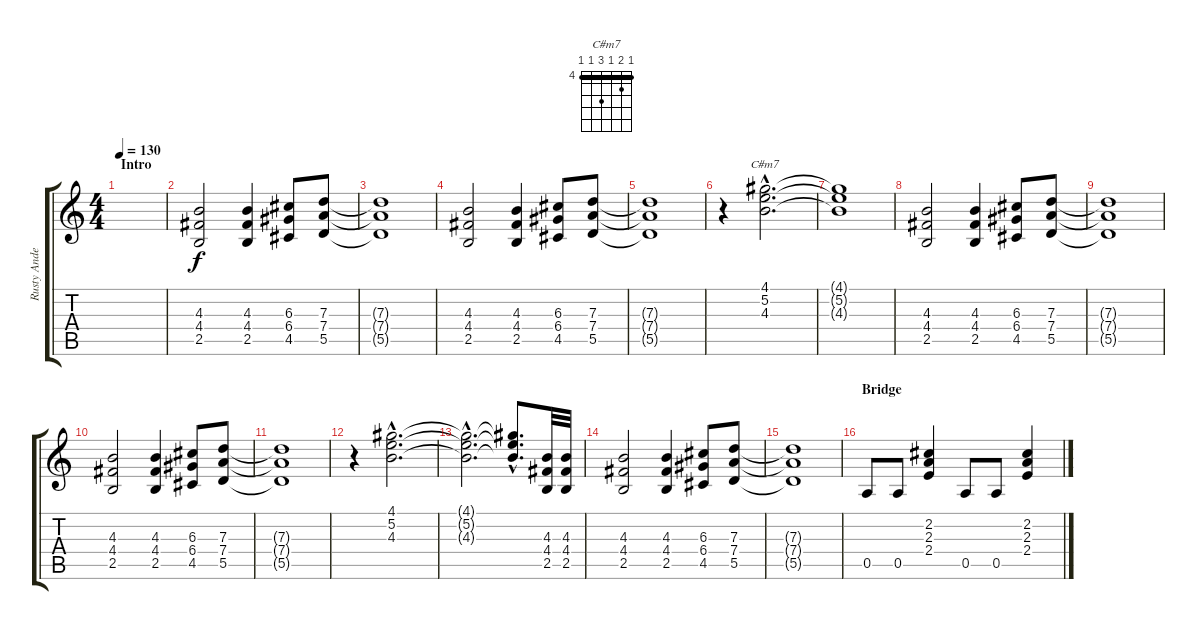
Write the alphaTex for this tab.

\track ("Rusty Anderton" "Rusty Ande") {instrument distortionguitar}
\staff {score tabs}
\tuning (E4 B3 G3 D3 A2 E2) {hide}
\chord ("C#m7" 4 5 4 6 4 4) {firstfret 4 barre 4}
\ts (4 4)
\section ("" "Intro")
\tempo 130
\clef g2
\ks c
|
(4.3 4.4 2.5).2 (4.3 4.4 2.5).4 (6.3 6.4 4.5).8 (7.3 7.4 5.5).8 |
(7.3{t} 7.4{t} 5.5{t}).1 |
(4.3 4.4 2.5).2 (4.3 4.4 2.5).4 (6.3 6.4 4.5).8 (7.3 7.4 5.5).8 |
(7.3{t} 7.4{t} 5.5{t}).1 |
r.4 (4.1{hac} 5.2{hac} 4.3{hac}).2{d ch "C#m7"} |
(4.1{t} 5.2{t} 4.3{t}).1 |
(4.3 4.4 2.5).2 (4.3 4.4 2.5).4 (6.3 6.4 4.5).8 (7.3 7.4 5.5).8 |
(7.3{t} 7.4{t} 5.5{t}).1 |
(4.3 4.4 2.5).2 (4.3 4.4 2.5).4 (6.3 6.4 4.5).8 (7.3 7.4 5.5).8 |
(7.3{t} 7.4{t} 5.5{t}).1 |
r.4 (4.1{hac} 5.2{hac} 4.3{hac}).2{d} |
(4.1{hac t} 5.2{hac t} 4.3{hac t}).2{d} (4.1{hac t} 5.2{hac t} 4.3{hac t}).8{d} (4.3 4.4 2.5).32 (4.3 4.4 2.5).32 |
(4.3 4.4 2.5).2 (4.3 4.4 2.5).4 (6.3 6.4 4.5).8 (7.3 7.4 5.5).8 |
(7.3{t} 7.4{t} 5.5{t}).1 |
\section ("" "Bridge")
0.5.8 0.5.8 (2.2 2.3 2.4).4 0.5.8 0.5.8 (2.2 2.3 2.4).4
